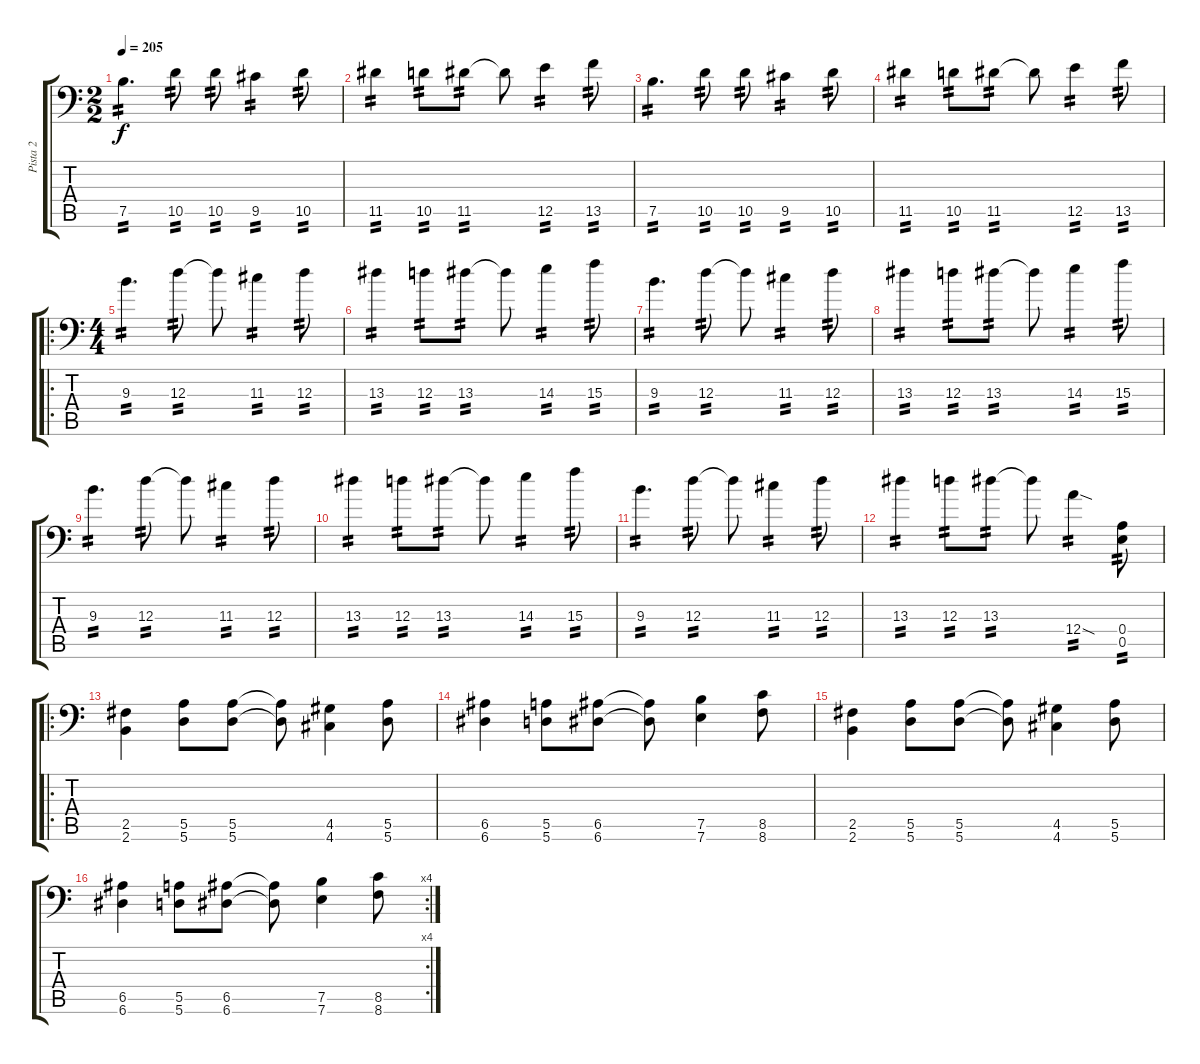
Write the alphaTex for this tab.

\track ("Pista 2" "Pista 2") {instrument distortionguitar}
\staff {score tabs}
\tuning (B3 Gb3 D3 A2 E2 A1) {hide}
\ts (2 2)
\tempo 205
\clef f4
\ks c
7.5.4{d tp 2 dy f} 10.5.8{tp 2} 10.5.8{tp 2} 9.5.4{tp 2} 10.5.8{tp 2} |
11.5.4{tp 2} 10.5.8{tp 2} 11.5.8{tp 2} 11.5{t}.8 12.5.4{tp 2} 13.5.8{tp 2} |
7.5.4{d tp 2} 10.5.8{tp 2} 10.5.8{tp 2} 9.5.4{tp 2} 10.5.8{tp 2} |
11.5.4{tp 2} 10.5.8{tp 2} 11.5.8{tp 2} 11.5{t}.8 12.5.4{tp 2} 13.5.8{tp 2} |
\ro
\ts (4 4)
9.3.4{d tp 2} 12.3.8{tp 2} 12.3{t}.8 11.3.4{tp 2} 12.3.8{tp 2} |
13.3.4{tp 2} 12.3.8{tp 2} 13.3.8{tp 2} 13.3{t}.8 14.3.4{tp 2} 15.3.8{tp 2} |
9.3.4{d tp 2} 12.3.8{tp 2} 12.3{t}.8 11.3.4{tp 2} 12.3.8{tp 2} |
13.3.4{tp 2} 12.3.8{tp 2} 13.3.8{tp 2} 13.3{t}.8 14.3.4{tp 2} 15.3.8{tp 2} |
9.3.4{d tp 2} 12.3.8{tp 2} 12.3{t}.8 11.3.4{tp 2} 12.3.8{tp 2} |
13.3.4{tp 2} 12.3.8{tp 2} 13.3.8{tp 2} 13.3{t}.8 14.3.4{tp 2} 15.3.8{tp 2} |
9.3.4{d tp 2} 12.3.8{tp 2} 12.3{t}.8 11.3.4{tp 2} 12.3.8{tp 2} |
13.3.4{tp 2} 12.3.8{tp 2} 13.3.8{tp 2} 13.3{t}.8 12.4{sod}.4{tp 2} (0.4 0.5).8{tp 2} |
\ro
(2.5 2.6).4 (5.5 5.6).8 (5.5 5.6).8 (5.5{t} 5.6{t}).8 (4.5 4.6).4 (5.5 5.6).8 |
(6.5 6.6).4 (5.5 5.6).8 (6.5 6.6).8 (6.5{t} 6.6{t}).8 (7.5 7.6).4 (8.5 8.6).8 |
(2.5 2.6).4 (5.5 5.6).8 (5.5 5.6).8 (5.5{t} 5.6{t}).8 (4.5 4.6).4 (5.5 5.6).8 |
\rc 4
(6.5 6.6).4 (5.5 5.6).8 (6.5 6.6).8 (6.5{t} 6.6{t}).8 (7.5 7.6).4 (8.5 8.6).8
